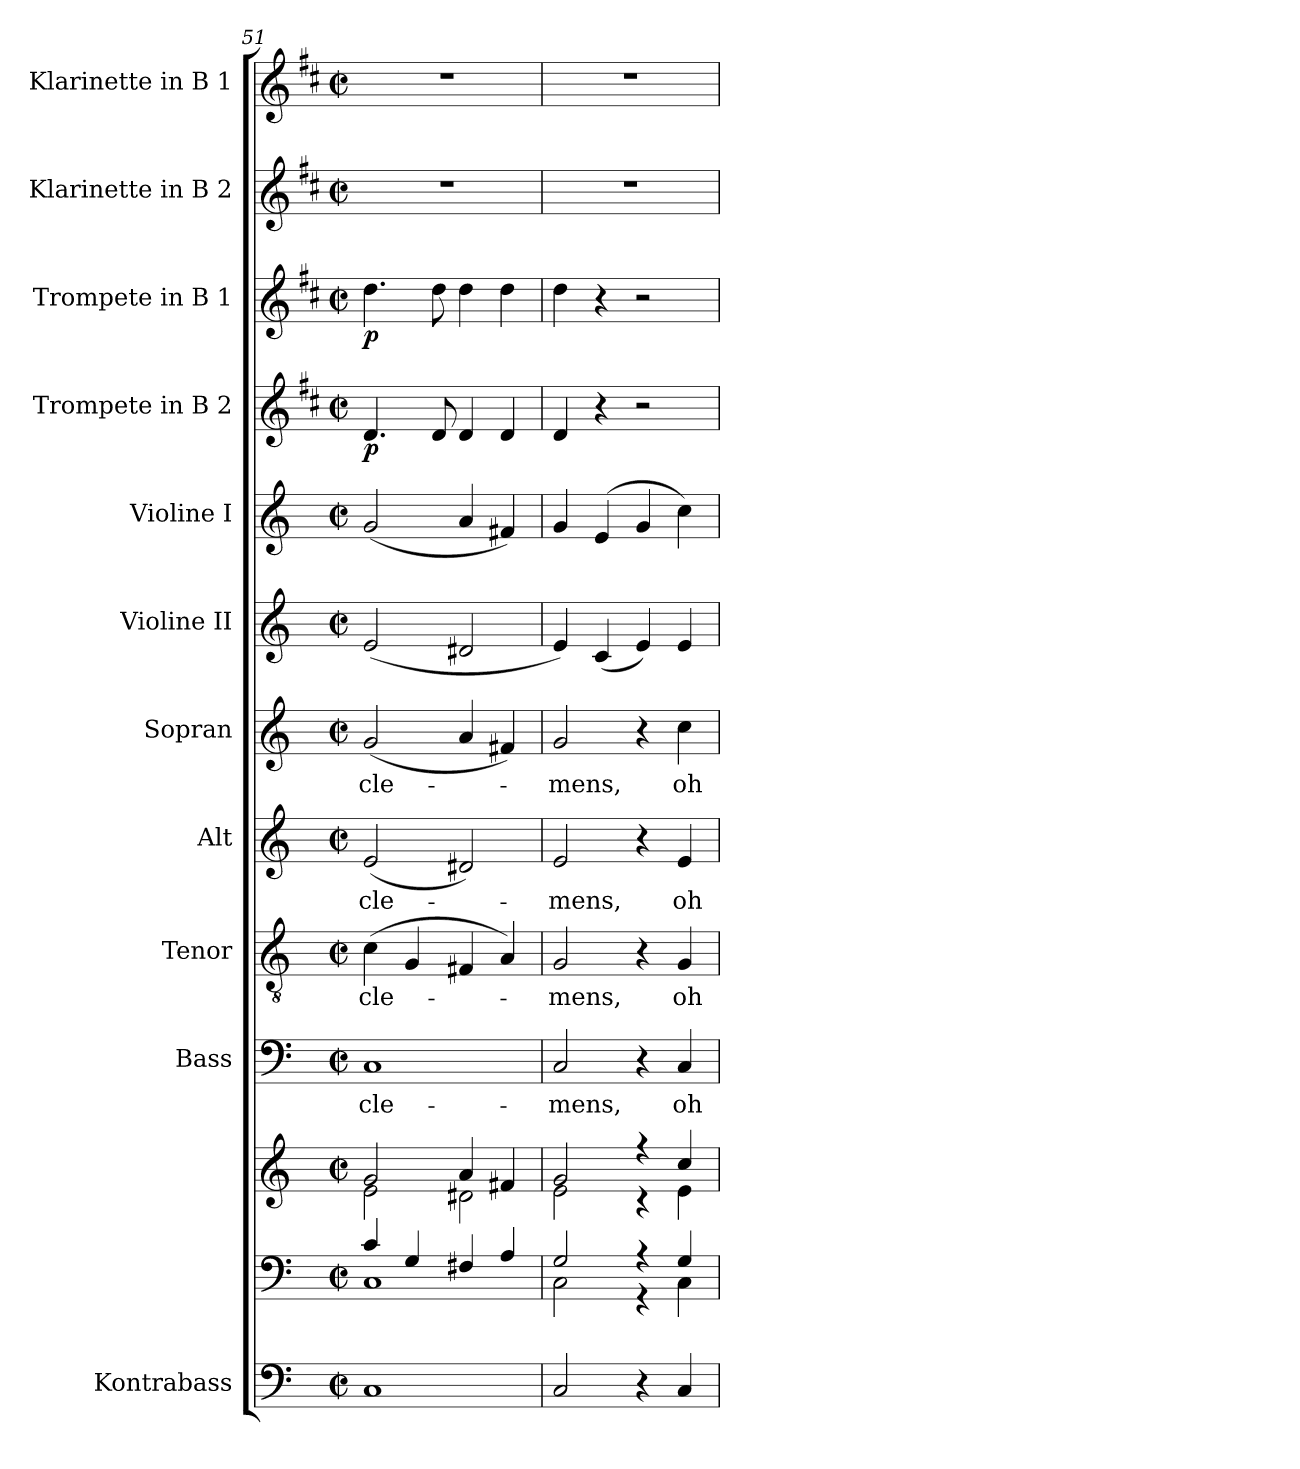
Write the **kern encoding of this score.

**kern	**kern	**kern	**kern	**text	**kern	**text	**kern	**text	**kern	**text	**kern	**kern	**kern	**dynam	**kern	**dynam	**kern	**kern
*part12	*part11	*part11	*part10	*part10	*part9	*part9	*part8	*part8	*part7	*part7	*part6	*part5	*part4	*part4	*part3	*part3	*part2	*part1
*staff13	*staff12	*staff11	*staff10	*staff10	*staff9	*staff9	*staff8	*staff8	*staff7	*staff7	*staff6	*staff5	*staff4	*staff4	*staff3	*staff3	*staff2	*staff1
*I"Kontrabass	*	*	*I"Bass	*	*I"Tenor	*	*I"Alt	*	*I"Sopran	*	*I"Violine II	*I"Violine I	*I"Trompete in B 2	*	*I"Trompete in B 1	*	*I"Klarinette in B 2	*I"Klarinette in B 1
*I'Kb.	*	*	*I'B	*	*I'T	*	*I'A	*	*I'S	*	*I'Vl. II	*I'Vl. I	*	*	*	*	*	*
*clefF4	*clefF4	*clefG2	*clefF4	*	*clefGv2	*	*clefG2	*	*clefG2	*	*clefG2	*clefG2	*clefG2	*	*clefG2	*	*clefG2	*clefG2
*ITrd7c12	*	*	*	*	*	*	*	*	*	*	*	*	*ITrd1c2	*	*ITrd1c2	*	*ITrd1c2	*ITrd1c2
*k[]	*k[]	*k[]	*k[]	*	*k[]	*	*k[]	*	*k[]	*	*k[]	*k[]	*k[]	*	*k[]	*	*k[]	*k[]
*C:	*C:	*C:	*C:	*	*C:	*	*C:	*	*C:	*	*C:	*C:	*C:	*	*C:	*	*C:	*C:
*M2/2	*M2/2	*M2/2	*M2/2	*	*M2/2	*	*M2/2	*	*M2/2	*	*M2/2	*M2/2	*M2/2	*	*M2/2	*	*M2/2	*M2/2
*met(c|)	*met(c|)	*met(c|)	*met(c|)	*	*met(c|)	*	*met(c|)	*	*met(c|)	*	*met(c|)	*met(c|)	*met(c|)	*	*met(c|)	*	*met(c|)	*met(c|)
=51	=51	=51	=51	=51	=51	=51	=51	=51	=51	=51	=51	=51	=51	=51	=51	=51	=51	=51
*	*^	*^	*	*	*	*	*	*	*	*	*	*	*	*	*	*	*	*
!	!	!	!	!	!	!LO:LY:b	!	!LO:LY:b	!	!LO:LY:b	!	!LO:LY:b	!	!	!	!LO:DY:b	!	!LO:DY:b	!	!
1CC	4c/	1C	2g/	2e\	1C	cle-	(<4c\	cle-	(<2e/	cle-	(<2g/	cle-	(<2e/	(<2g/	4.c/	p	4.cc\	p	1r	1r
.	4G/	.	.	.	.	.	4G/	.	.	.	.	.	.	.	.	.	.	.	.	.
.	.	.	.	.	.	.	.	.	.	.	.	.	.	.	8c/	.	8cc\	.	.	.
.	4F#X/	.	4a/	2d#X\	.	.	4F#X/	.	2d#X/)	.	4a/	.	2d#X/	4a/	4c/	.	4cc\	.	.	.
.	4A/	.	4f#X/	.	.	.	4A/)	.	.	.	4f#X/)	.	.	4f#X/)	4c/	.	4cc\	.	.	.
!!LO:PB:g=z
=52	=52	=52	=52	=52	=52	=52	=52	=52	=52	=52	=52	=52	=52	=52	=52	=52	=52	=52	=52	=52
!	!	!	!	!	!	!LO:LY:b	!	!LO:LY:b	!	!LO:LY:b	!	!LO:LY:b	!	!	!	!	!	!	!	!
2CC/	2G/	2C\	2g/	2e\	2C/	-mens,	2G/	-mens,	2e/	-mens,	2g/	-mens,	4e/)	4g/	4c/	.	4cc\	.	1r	1r
.	.	.	.	.	.	.	.	.	.	.	.	.	(<4c/	(<4e/	4r	.	4r	.	.	.
4r	4r	4r	4r	4r	4r	.	4r	.	4r	.	4r	.	4e/)	4g/	2r	.	2r	.	.	.
!	!	!	!	!	!	!LO:LY:b	!	!LO:LY:b	!	!LO:LY:b	!	!LO:LY:b	!	!	!	!	!	!	!	!
4CC/	4G/	4C\	4cc/	4e\	4C/	oh	4G/	oh	4e/	oh	4cc\	oh	4e/	4cc\)	.	.	.	.	.	.
*	*v	*v	*	*	*	*	*	*	*	*	*	*	*	*	*	*	*	*	*	*
*	*	*v	*v	*	*	*	*	*	*	*	*	*	*	*	*	*	*	*	*
=	=	=	=	=	=	=	=	=	=	=	=	=	=	=	=	=	=	=
*-	*-	*-	*-	*-	*-	*-	*-	*-	*-	*-	*-	*-	*-	*-	*-	*-	*-	*-
